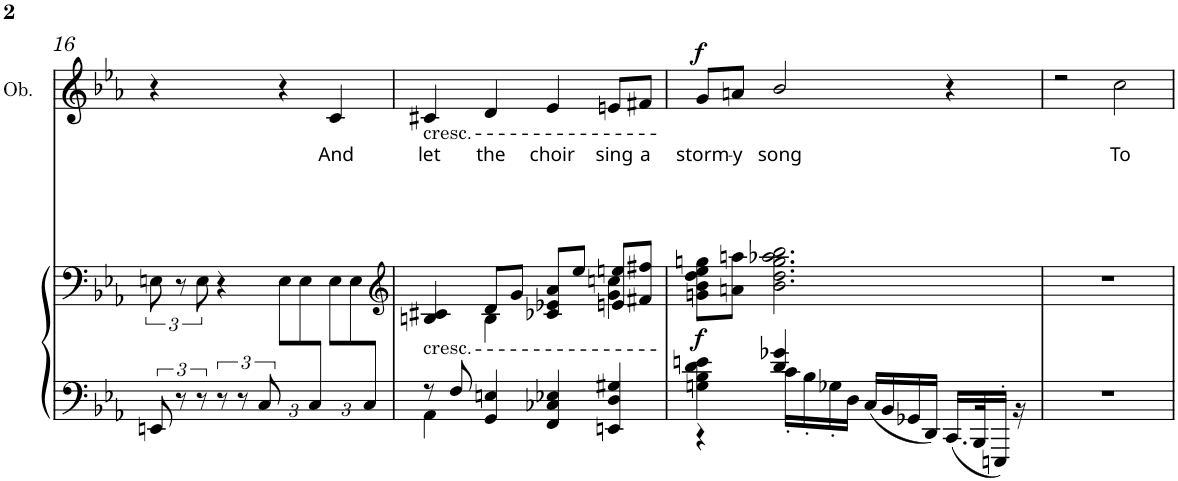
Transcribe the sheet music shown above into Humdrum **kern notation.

**kern	**kern	**dynam	**kern	**text	**dynam
*part2	*part2	*part2	*part1	*part1	*part1
*staff3	*staff2	*staff2/3	*staff1	*staff1	*staff1
*I"Piano	*	*	*I"Oboe	*	*
*I'Pno	*	*	*I'Ob.	*	*
!!LO:PB:g=z
*clefF4	*clefF4	*	*clefG2	*	*
*k[b-e-a-]	*k[b-e-a-]	*	*k[b-e-a-]	*	*
*M4/4	*M4/4	*	*M4/4	*	*
*met(c)	*met(c)	*	*met(c)	*	*
=16	=16	=16	=16	=16	=16
*^	*	*	*	*	*
3%2ryy	12EEn/	12En\	.	4r	.	.
.	4r	12r	.	.	.	.
.	.	12E\	.	.	.	.
.	.	4r	.	4ryy	.	.
.	12r	.	.	.	.	.
.	12C/	.	.	.	.	.
*	*	*Xbrackettup	*	*	*	*
.	2ryy	12E\L	.	4r	.	.
.	.	12E\	.	.	.	.
12C/J	.	12ryy	.	.	.	.
!	!	!	!	!	!LO:LY:b	!
6ryy	.	12E\L	.	4c/	And	.
.	.	12E\	.	.	.	.
12C/J	.	12ryy	.	.	.	.
=17	=17	=17	=17	=17	=17	=17
*	*	*clefG2	*	*	*	*
*	*	*^	*	*	*	*
!	!	!	!	!	!LO:TX:b:t=cresc.	!	!
!	!	!LO:TX:b:t=cresc.	!	!	!	!	!
!	!	!	!	!	!	!LO:LY:b	!
8r	4AA-\	4Bn/ 4c#X/	4ryy	.	4c#X/	let	.
8F/	.	.	.	.	.	.	.
!	!	!	!	!	!	!LO:LY:b	!
4GG/ 4En/	2.ryy	8d/L	4B\	.	4d/	the	.
.	.	8g/J	.	.	.	.	.
!	!	!	!	!	!	!LO:LY:b	!
4FF/ 4C-X/ 4E-X/	.	8c-X/ 8e-X/ 8a-/L	4ryy	.	4e-/	choir	.
.	.	8ee-/J	.	.	.	.	.
!	!	!	!	!	!	!LO:LY:b	!
4EEn/ 4D/ 4G#X/	.	8en/ 8een/L	4g\ 4ccn\	.	8en/L	sing	.
!	!	!	!	!	!	!LO:LY:b	!
.	.	8f#X/ 8ff#X/J	.	.	8f#X/J	a	.
*	*	*v	*v	*	*	*	*
=18	=18	=18	=18	=18	=18	=18
!	!	!	!LO:DY:b	!	!LO:LY:b	!LO:DY:a
4Gn\ 4B-\ 4d\ 4en\	4r	8gn\ 8b-\ 8dd\ 8ee-\ 8ggn\L	f	8g/L	storm-	f
!	!	!	!	!	!LO:LY:b	!
.	.	8an\ 8aan\J	.	8an/J	-y	.
!	!	!	!	!	!LO:LY:b	!
16c'\LL	4d/ 4g-X/	2.b-\ 2.dd\ 2.gg\ 2.aa-X\ 2.bb-\	.	2b-/	song	.
16B-'\	.	.	.	.	.	.
16G-X'\	.	.	.	.	.	.
16D\JJ	.	.	.	.	.	.
2ryy	16C/LL	.	.	.	.	.
.	16BB-/	.	.	.	.	.
.	16GG-X/	.	.	.	.	.
.	16DD/JJ	.	.	.	.	.
.	16.CC/LL	.	.	4r	.	.
.	32BBB-/K	.	.	.	.	.
.	16EEEn'/JJ	.	.	.	.	.
.	16r	.	.	.	.	.
*v	*v	*	*	*	*	*
=19	=19	=19	=19	=19	=19
1r	1r	.	2rdd	.	.
!	!	!	!	!LO:LY:b	!
.	.	.	2cc\	To	.
=	=	=	=	=	=
*-	*-	*-	*-	*-	*-
